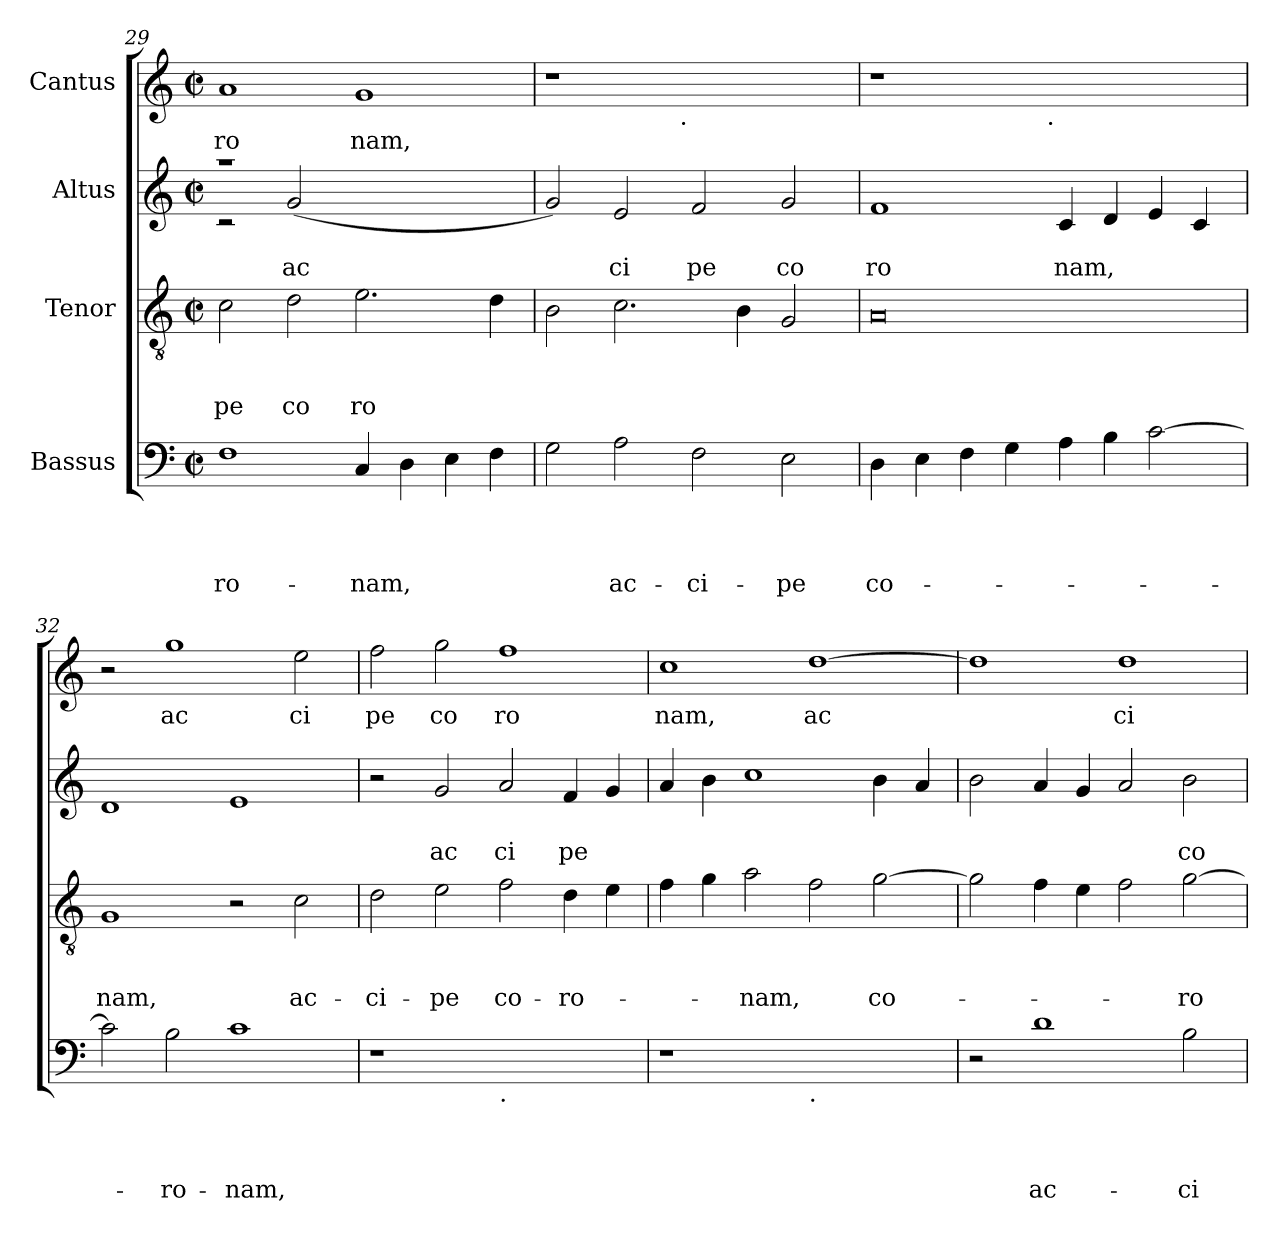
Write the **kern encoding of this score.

**kern	**text	**text	**text	**text	**kern	**text	**text	**text	**kern	**text	**text	**kern	**text
*part4	*part4	*part4	*part4	*part4	*part3	*part3	*part3	*part3	*part2	*part2	*part2	*part1	*part1
*staff4	*staff4	*staff4	*staff4	*staff4	*staff3	*staff3	*staff3	*staff3	*staff2	*staff2	*staff2	*staff1	*staff1
*I"Bassus	*	*	*	*	*I"Tenor	*	*	*	*I"Altus	*	*	*I"Cantus	*
*clefF4	*	*	*	*	*clefGv2	*	*	*	*clefG2	*	*	*clefG2	*
*k[]	*	*	*	*	*k[]	*	*	*	*k[]	*	*	*k[]	*
*C:	*	*	*	*	*C:	*	*	*	*C:	*	*	*C:	*
*M2/2	*	*	*	*	*M2/2	*	*	*	*M2/2	*	*	*M2/2	*
*met(c|)	*	*	*	*	*met(c|)	*	*	*	*met(c|)	*	*	*met(c|)	*
=29	=29	=29	=29	=29	=29	=29	=29	=29	=29	=29	=29	=29	=29
!	!	!	!	!LO:LY:b	!	!	!	!LO:LY:b	!	!	!	!	!LO:LY:b
*	*	*	*	*	*	*	*	*	*^	*	*	*	*
1F	.	.	.	-ro-	2c\	.	.	pe	1raa	2rc	.	.	1a	ro
!	!	!	!	!	!	!	!	!LO:LY:b	!	!	!	!LO:LY:b	!	!
.	.	.	.	.	2d\	.	.	co	.	(<2g/	.	ac	.	.
!	!	!	!	!LO:LY:b	!	!	!	!LO:LY:b	!	!	!	!	!	!LO:LY:b
4C/	.	.	.	-nam,	2.e\	.	.	ro	1ryy	1ryy	.	.	1g	nam,
4D\	.	.	.	.	.	.	.	.	.	.	.	.	.	.
4E\	.	.	.	.	.	.	.	.	.	.	.	.	.	.
4F\	.	.	.	.	4d\	.	.	.	.	.	.	.	.	.
*	*	*	*	*	*	*	*	*	*v	*v	*	*	*	*
=30	=30	=30	=30	=30	=30	=30	=30	=30	=30	=30	=30	=30	=30
*	*	*	*	*	*	*	*	*	*	*	*	*^	*
2G\	.	.	.	.	2B\	.	.	.	2g/)	.	.	1r	2ryy	.
!	!	!	!	!LO:LY:b	!	!	!	!	!	!	!LO:LY:b	!	!	!
2A\	.	.	.	ac-	2.c\	.	.	.	2e/	.	ci	.	4...ryy	.
!	!	!	!	!	!	!	!	!	!	!	!	!	!LO:TX:b:t=.	!
.	.	.	.	.	.	.	.	.	.	.	.	.	1ryy	.
!	!	!	!	!LO:LY:b	!	!	!	!	!	!	!LO:LY:b	!	!	!
2F\	.	.	.	-ci-	.	.	.	.	2f/	.	pe	1ryy	.	.
.	.	.	.	.	4B\	.	.	.	.	.	.	.	.	.
!	!	!	!	!LO:LY:b	!	!	!	!	!	!	!LO:LY:b	!	!	!
2E\	.	.	.	-pe	2G/	.	.	.	2g/	.	co	.	.	.
.	.	.	.	.	.	.	.	.	.	.	.	.	32ryy	.
=31	=31	=31	=31	=31	=31	=31	=31	=31	=31	=31	=31	=31	=31	=31
!	!	!	!	!LO:LY:b	!	!	!	!	!	!	!LO:LY:b	!	!	!
4D\	.	.	.	co-	0A	.	.	.	1f	.	ro	1r	2ryy	.
4E\	.	.	.	.	.	.	.	.	.	.	.	.	.	.
4F\	.	.	.	.	.	.	.	.	.	.	.	.	4...ryy	.
4G\	.	.	.	.	.	.	.	.	.	.	.	.	.	.
!	!	!	!	!	!	!	!	!	!	!	!	!	!LO:TX:b:t=.	!
.	.	.	.	.	.	.	.	.	.	.	.	.	1ryy	.
!	!	!	!	!	!	!	!	!	!	!	!LO:LY:b	!	!	!
4A\	.	.	.	.	.	.	.	.	4c/	.	nam,	1ryy	.	.
4B\	.	.	.	.	.	.	.	.	4d/	.	.	.	.	.
[<2c\	.	.	.	.	.	.	.	.	4e/	.	.	.	.	.
.	.	.	.	.	.	.	.	.	4c/	.	.	.	.	.
.	.	.	.	.	.	.	.	.	.	.	.	.	32ryy	.
!!LO:LB:g=z
=32	=32	=32	=32	=32	=32	=32	=32	=32	=32	=32	=32	=32	=32	=32
!	!	!	!	!	!	!	!	!LO:LY:b	!	!	!	!	!	!
*	*	*	*	*	*	*	*	*	*	*	*	*v	*v	*
2c\]	.	.	.	.	1G	.	.	nam,	1d	.	.	2r	.
!	!	!	!	!LO:LY:b	!	!	!	!	!	!	!	!	!LO:LY:b
2B\	.	.	.	-ro-	.	.	.	.	.	.	.	1gg	ac
!	!	!	!	!LO:LY:b	!	!	!	!	!	!	!	!	!
1c	.	.	.	-nam,	2r	.	.	.	1e	.	.	.	.
!	!	!	!	!	!	!	!	!LO:LY:b	!	!	!	!	!LO:LY:b
.	.	.	.	.	2c\	.	.	ac-	.	.	.	2ee\	ci
=33	=33	=33	=33	=33	=33	=33	=33	=33	=33	=33	=33	=33	=33
!	!	!	!	!	!	!	!	!LO:LY:b	!	!	!	!	!LO:LY:b
1r	.	.	.	.	2d\	.	.	-ci-	2r	.	.	2ff\	pe
!	!	!	!	!	!	!	!	!LO:LY:b	!	!	!LO:LY:b	!	!LO:LY:b
.	.	.	.	.	2e\	.	.	-pe	2g/	.	ac	2gg\	co
!LO:TX:b:t=.	!	!	!	!	!	!	!	!	!	!	!	!	!
!	!	!	!	!	!	!	!	!LO:LY:b	!	!	!LO:LY:b	!	!LO:LY:b
1ryy	.	.	.	.	2f\	.	.	co-	2a/	.	ci	1ff	ro
!	!	!	!	!	!	!	!	!LO:LY:b	!	!	!LO:LY:b	!	!
.	.	.	.	.	4d\	.	.	-ro-	4f/	.	pe	.	.
.	.	.	.	.	4e\	.	.	.	4g/	.	.	.	.
=34	=34	=34	=34	=34	=34	=34	=34	=34	=34	=34	=34	=34	=34
!	!	!	!	!	!	!	!	!	!	!	!	!	!LO:LY:b
1r	.	.	.	.	4f\	.	.	.	4a/	.	.	1cc	nam,
.	.	.	.	.	4g\	.	.	.	4b\	.	.	.	.
!	!	!	!	!	!	!	!	!LO:LY:b	!	!	!	!	!
.	.	.	.	.	2a\	.	.	-nam,	1cc	.	.	.	.
!LO:TX:b:t=.	!	!	!	!	!	!	!	!	!	!	!	!	!
!	!	!	!	!	!	!	!	!	!	!	!	!	!LO:LY:b
1ryy	.	.	.	.	2f\	.	.	.	.	.	.	[>1dd	ac
!	!	!	!	!	!	!	!	!LO:LY:b	!	!	!	!	!
.	.	.	.	.	[>2g\	.	.	co-	4b\	.	.	.	.
.	.	.	.	.	.	.	.	.	4a/	.	.	.	.
=35	=35	=35	=35	=35	=35	=35	=35	=35	=35	=35	=35	=35	=35
2r	.	.	.	.	2g\]	.	.	.	2b\	.	.	1dd]	.
!	!	!	!	!LO:LY:b	!	!	!	!	!	!	!	!	!
1d	.	.	.	ac-	4f\	.	.	.	4a/	.	.	.	.
.	.	.	.	.	4e\	.	.	.	4g/	.	.	.	.
!	!	!	!	!	!	!	!	!	!	!	!	!	!LO:LY:b
.	.	.	.	.	2f\	.	.	.	2a/	.	.	1dd	ci
!	!	!	!	!LO:LY:b	!	!	!	!LO:LY:b	!	!	!LO:LY:b	!	!
2B\	.	.	.	-ci-	[>2g\	.	.	-ro-	2b\	.	co	.	.
=	=	=	=	=	=	=	=	=	=	=	=	=	=
*-	*-	*-	*-	*-	*-	*-	*-	*-	*-	*-	*-	*-	*-
